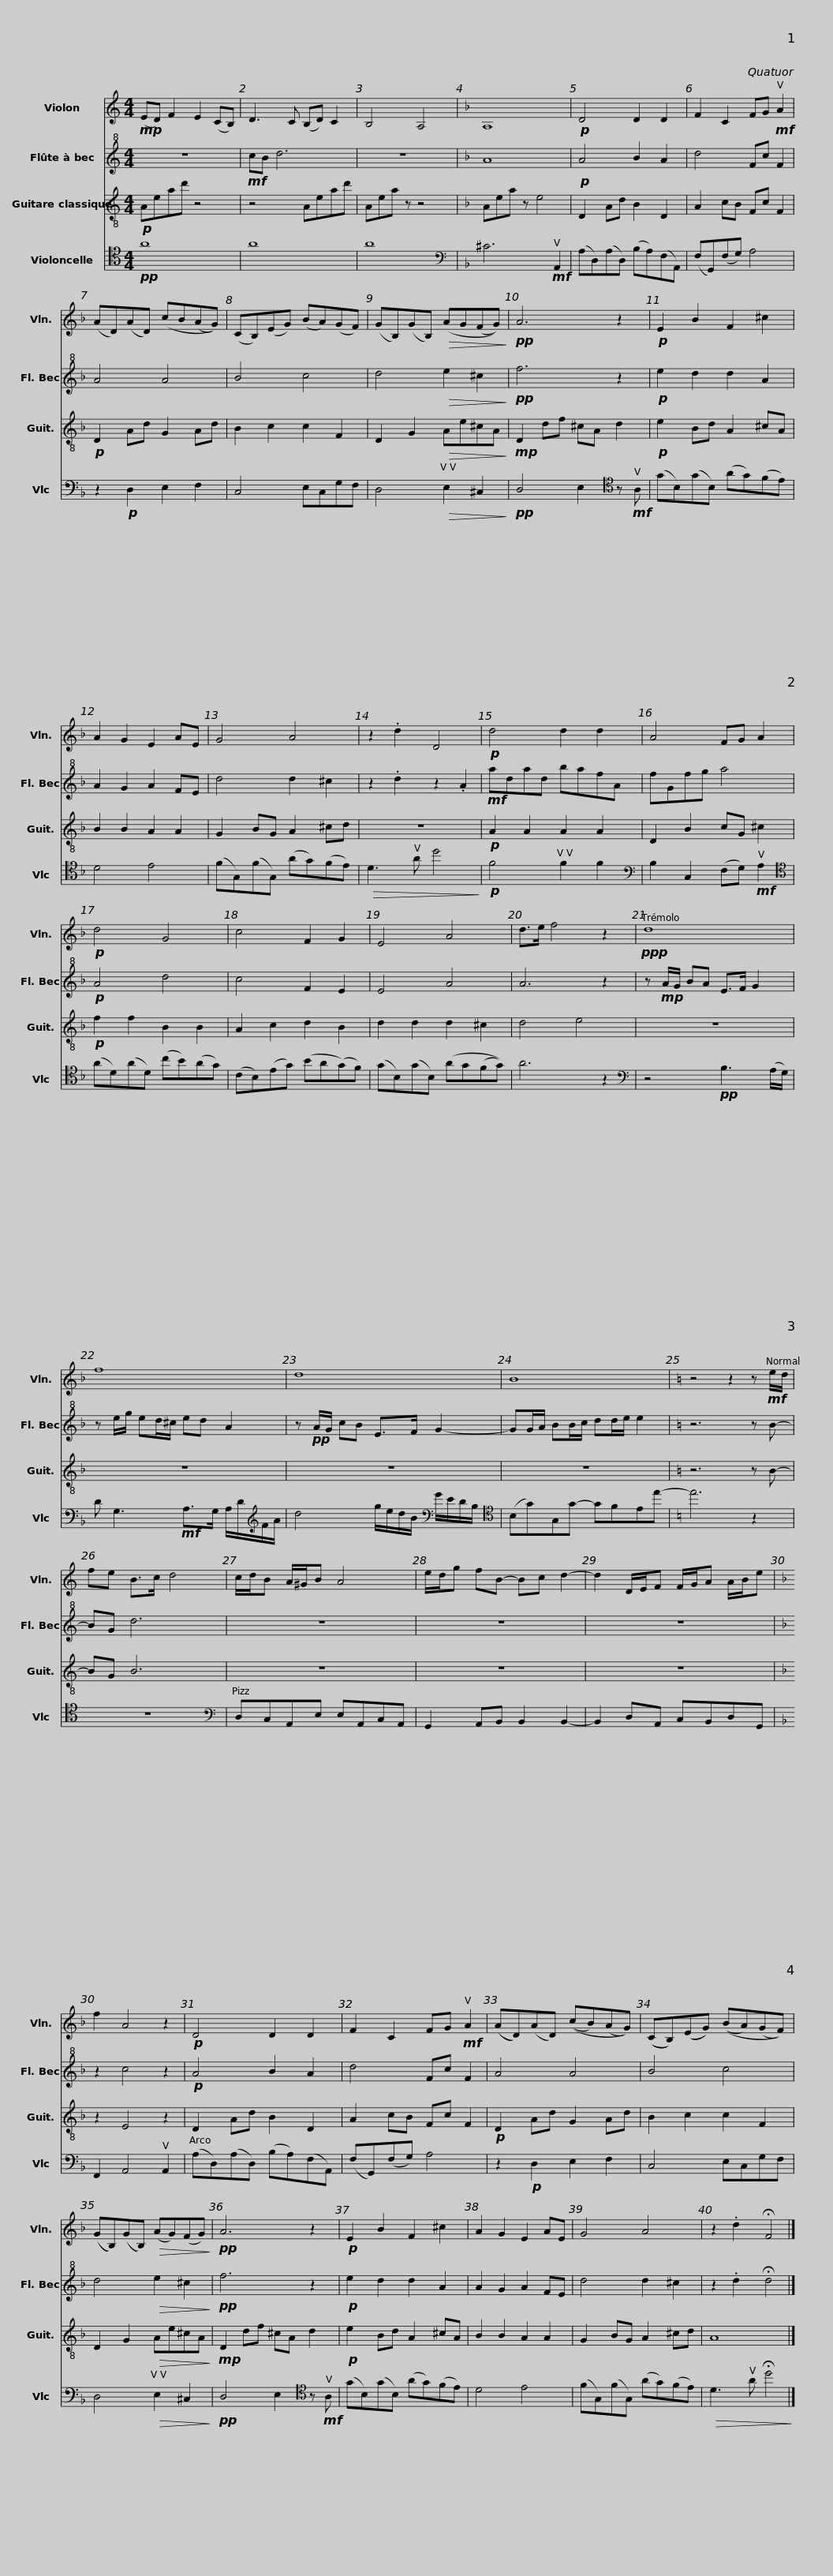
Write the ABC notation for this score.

X:1
%%score 1 2 3 4
L:1/8
M:4/4
I:linebreak $
K:C
V:1 treble
V:2 treble+8
V:3 treble-8
V:4 tenor
V:1
!mp! (ED) F2 E2 (CB,) | D3 C (B,D) C2 | B,4 A,4 |[K:F] A,8 |$!p! D4 D2 D2 | %5
 F2 C2 FG!mf! A2 | (AD)(AD) (cB(AG)) | (CB,)(EG) (BA)(GF) | (GB,)(GB,)!>(! (AG(FG))!>)! |$!pp! A6 z2 | %10
!p! E2 B2 F2 ^c2 | A2 G2 E2 AE | G4 A4 | z2 .d2 D4 |$!p! d4 d2 d2 | %15
 A4 FG A2 |!p! d4 G4 | c4 F2 G2 |$ E4 A4 | d>e f4 z2 | %20
!ppp! d8 | f8 |$ d8 | B8 |[K:C] z4 z2 z!mf! e/d/ | %25
 fe B>c d4 |$ c/d/B A/^G/B A4 | e/d/g fB- Bc d2- | d2 D/E/F F/G/A A/B/e |[K:F] f2 A4 z2 | %30
!p! D4 D2 D2 |$ F2 C2 FG!mf! A2 | ((AD))(AD) ((cB)(AG)) | ((CB,))((EG)) ((BA)(GF)) | ((GB,))((GB,))!>(! (AG)(FG)!>)! | %35
!pp! A6 z2 |$!p! E2 B2 F2 ^c2 | A2 G2 E2 AE | G4 A4 | z2 .d2 !fermata!F4 |] %40
V:2
 z8 |!mf! cB d6 | z8 |[K:F] A8 |$!p! A4 B2 A2 | %5
 d4 Fc F2 | A4 A4 | B4 c4 | d4!>(! e2 ^c2!>)! |$!pp! f6 z2 | %10
!p! e2 d2 d2 A2 | A2 G2 A2 FE | d4 d2 ^c2 | z2 .d2 z2 .A2 |$!mf! adad bafA | %15
 fGfg a4 |!p! A4 d4 | c4 F2 E2 |$ E4 A4 | A6 z2 | %20
 z!mp! A/G/ BA E>F G2 | z e/g/ ed/^c/ ed A2 |$ z!pp! A/G/ cB E>F G2- | GG/A/ BB/c/ dd/e/ e2 |[K:C] z6 z B- | %25
 BG d6 |$ z8 | z8 | z8 |[K:F] z2 c4 z2 | %30
!p! A4 B2 A2 |$ d4 Fc F2 | A4 A4 | B4 c4 | d4!>(! e2 ^c2!>)! | %35
!pp! f6 z2 |$!p! e2 d2 d2 A2 | A2 G2 A2 FE | d4 d2 ^c2 | z2 .d2 !fermata!d4 |] %40
V:3
!p! Aead' z4 | z4 Aead' | Aea z z4 |[K:F] Aea z e4 |$ D2 Ad B2 D2 | %5
 A2 cB Fc F2 |!p! D2 Ad G2 Ad | B2 c2 c2 F2 | D2 G2!>(! Ae^cA!>)! |$!mp! D2 df ^cA d2 | %10
!p! e2 Bd A2 ^cA | B2 B2 A2 A2 | G2 BG A2 ^cd | z8 |$!p! A2 A2 A2 A2 | %15
 D2 B2 cG ^c2 |!p! f2 f2 B2 B2 | A2 c2 d2 B2 |$ d2 d2 d2 ^c2 | d4 e4 | %20
 z8 | z8 |$ z8 | z8 |[K:C] z6 z B- | %25
 BG B6 |$ z8 | z8 | z8 |[K:F] z2 E4 z2 | %30
 D2 Ad B2 D2 |$ A2 cB Fc F2 |!p! D2 Ad G2 Ad | B2 c2 c2 F2 | D2 G2!>(! Ae^cA!>)! | %35
!mp! D2 df ^cA d2 |$!p! e2 Bd A2 ^cA | B2 B2 A2 A2 | G2 BG A2 ^cd | A8 |] %40
V:4
!pp! A8 | A8 | A8 |[K:F][K:bass] ^C6!mf! A,,2 |$ (A,D,)(A,D,) (B,A,)(F,A,,) | %5
 (F,G,,)(F,G,) A,4 | z2!p! D,2 E,2 F,2 | C,4 E,C,G,F, | D,4!>(! E,2 ^C,2!>)! |$!pp! D,4 E,2[K:tenor] z!mf! A, | %10
 (GB,)(GB,) (AG)(FE) | D4 E4 | (FG,)(FG,) (AG)(FE) |!>(! D3 A d4!>)! |$!p! F4 F2 F2 | %15
[K:bass] B,2 C,2 (F,G,)!mf! A,2 |[K:tenor] (AD)(AD) (cB)(AG) | (CB,)(EG) (BA(G)F) |$ (GB,)(GB,) (AG(FG)) | A6 z2 | %20
[K:bass] z4!pp! B,3 (A,/G,/) | D G,3!mf! A,>G, A,/D/[K:treble]F/A/ |$ d4 g/e/d/B/[K:bass] G/E/D/B,/ |[K:tenor] (B,G)G,G- GFEe- |[K:C] e6 z2 | %25
 z8 |$[K:bass] D,C,A,,E, E,A,,C,A,, | G,,2 A,,B,, B,,2 B,,2- | B,,2 D,A,, C,B,,D,G,, |[K:F] F,,2 A,,4 A,,2 | %30
 (A,D,)(A,D,) (B,A,)(F,A,,) |$ (F,G,,)(F,G,) A,4 | z2!p! D,2 E,2 F,2 | C,4 E,C,G,F, | D,4!>(! E,2 ^C,2!>)! | %35
!pp! D,4 E,2[K:tenor] z!mf! A, |$ (GB,)(GB,) (AG)(FE) | D4 E4 | (FG,)(FG,) (AG)(FE) |!>(! D3 A !fermata!d4!>)! |] %40
